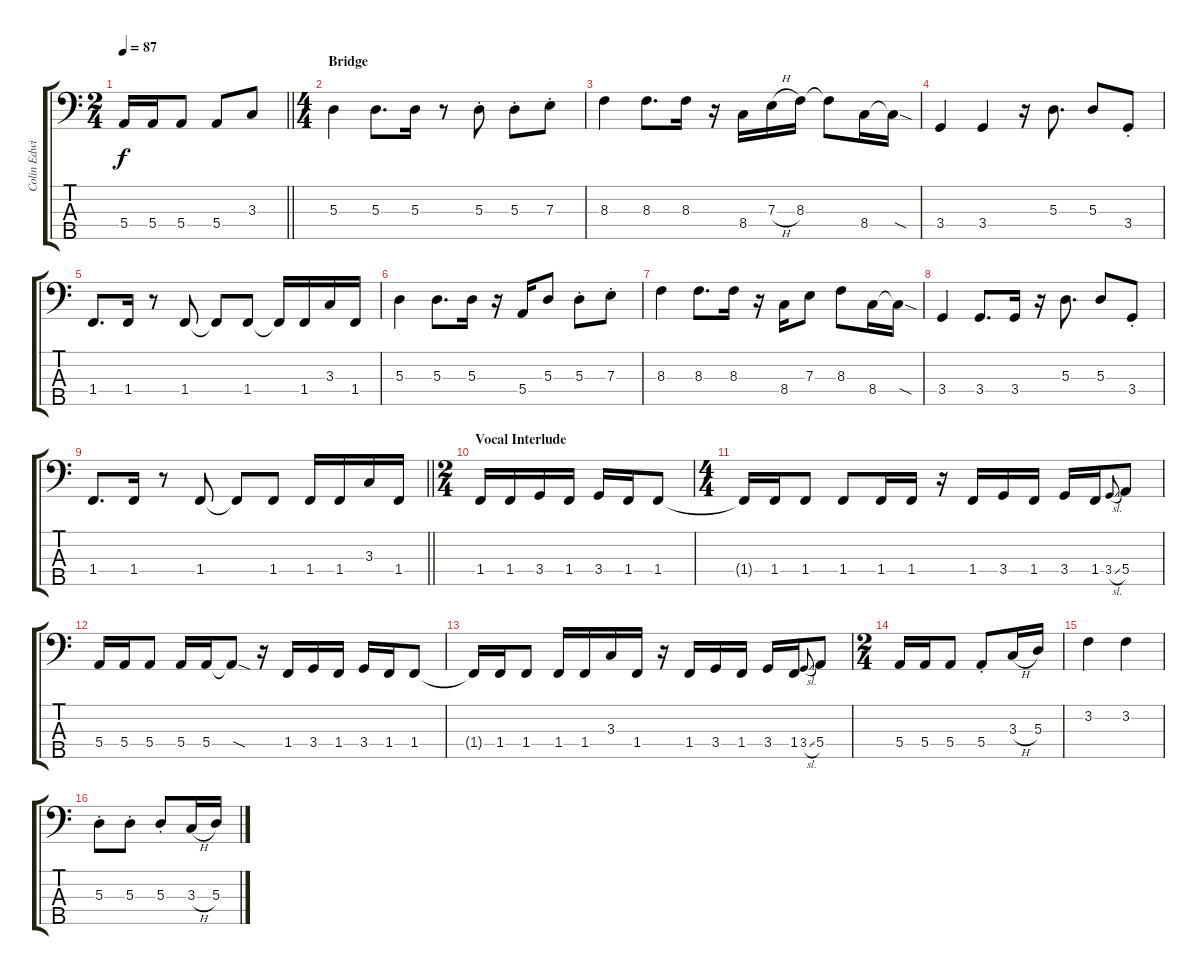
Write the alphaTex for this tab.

\track ("Colin Edwin Bass" "Colin Edwi") {instrument electricbassfinger}
\staff {score tabs}
\tuning (G2 D2 A1 E1 B0) {hide}
\ts (2 4)
\tempo 87
\clef f4
\barLineRight lightlight
\ks aminor
5.4{t}.16{dy f} 5.4.16 5.4.8 5.4.8 3.3.8 |
\ts (4 4)
\section ("" "Bridge")
5.3.4 5.3.8{d} 5.3.16 r.8 5.3{st}.8 5.3{st}.8 7.3{st}.8 |
8.3.4 8.3.8{d} 8.3.16 r.16 8.4.16 7.3{h}.16 8.3.16 8.3{t}.8 8.4.16 8.4{sod t}.16 |
3.4.4 3.4.4 r.16 5.3.8{d} 5.3.8 3.4{st}.8 |
1.4.8{d} 1.4.16 r.8 1.4.8 1.4{t}.8 1.4.8 1.4{t}.16 1.4.16 3.3.16 1.4.16 |
5.3.4 5.3.8{d} 5.3.16 r.16 5.4.16 5.3.8 5.3{st}.8 7.3{st}.8 |
8.3.4 8.3.8{d} 8.3.16 r.16 8.4.16 7.3.8 8.3.8 8.4.16 8.4{sod t}.16 |
3.4.4 3.4.8{d} 3.4.16 r.16 5.3.8{d} 5.3.8 3.4{st}.8 |
\barLineRight lightlight
1.4.8{d} 1.4.16 r.8 1.4.8 1.4{t}.8 1.4.8 1.4.16 1.4.16 3.3.16 1.4.16 |
\ts (2 4)
\section ("" "Vocal Interlude")
1.4.16 1.4.16 3.4.16 1.4.16 3.4.16 1.4.16 1.4.8 |
\ts (4 4)
1.4{t}.16 1.4.16 1.4.8 1.4.8 1.4.16 1.4.16 r.16 1.4.16 3.4.16 1.4.16 3.4.16 1.4.16 3.4{sl}.8{gr onbeat} 5.4.8 |
5.4.16 5.4.16 5.4.8 5.4.16 5.4.16 5.4{sod t}.8 r.16 1.4.16 3.4.16 1.4.16 3.4.16 1.4.16 1.4.8 |
1.4{t}.16 1.4.16 1.4.8 1.4.16 1.4.16 3.3.16 1.4.16 r.16 1.4.16 3.4.16 1.4.16 3.4.16 1.4.16 3.4{sl}.8{gr onbeat} 5.4.8 |
\ts (2 4)
5.4.16 5.4.16 5.4.8 5.4{st}.8 3.3{h}.16 5.3.16 |
3.2.4 3.2.4 |
5.3{st}.8 5.3{st}.8 5.3{st}.8 3.3{h}.16 5.3.16
